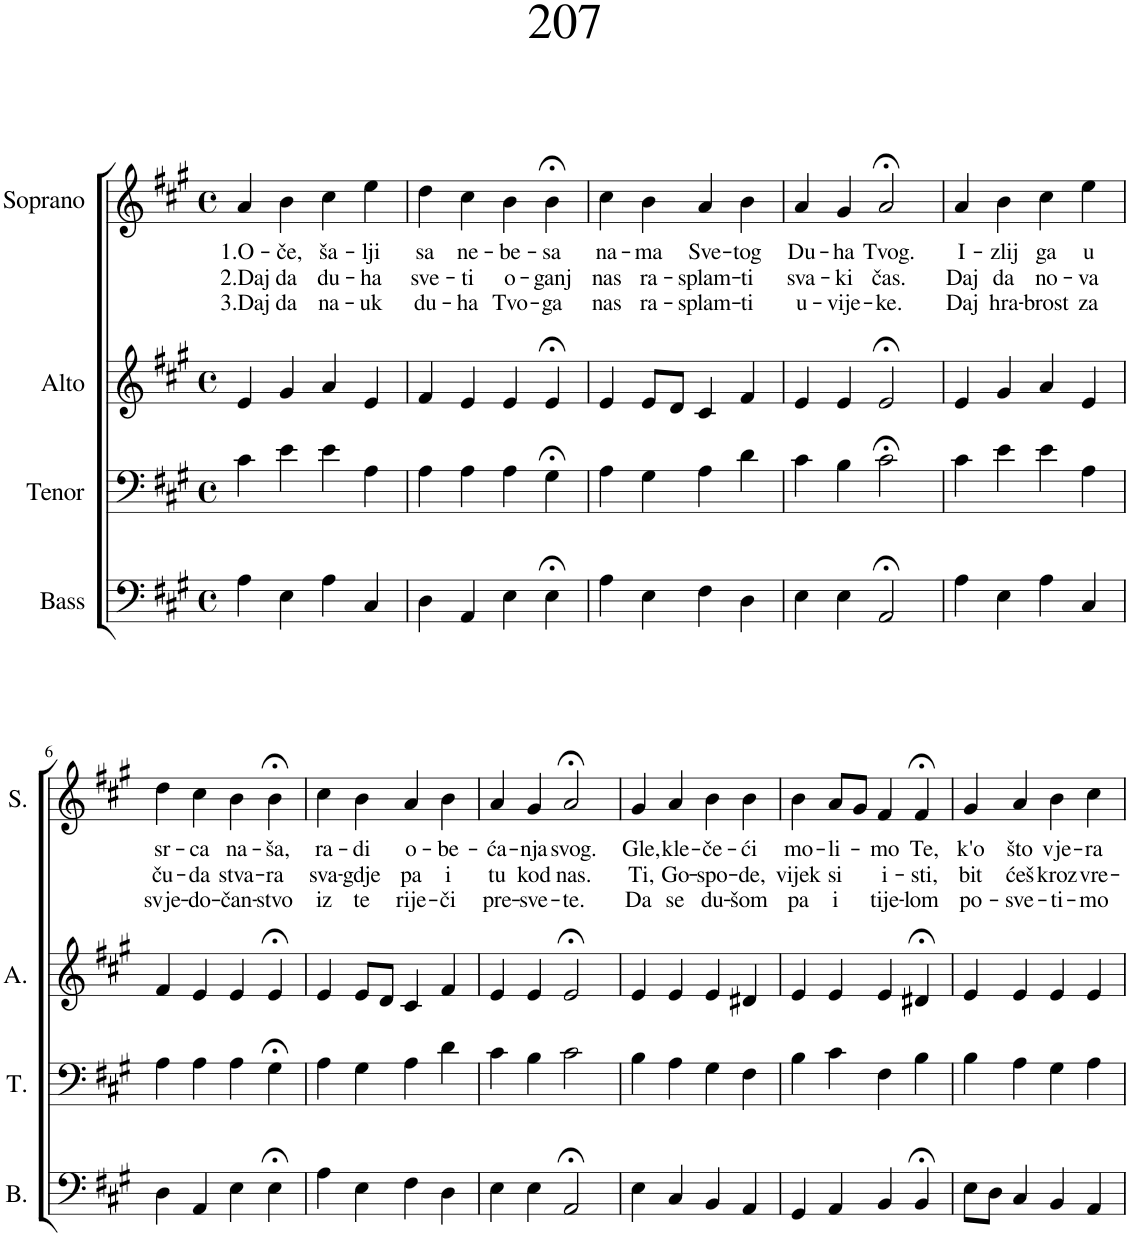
**kern	**kern	**kern	**kern	**text	**text	**text
*part4	*part3	*part2	*part1	*part1	*part1	*part1
*staff4	*staff3	*staff2	*staff1	*staff1	*staff1	*staff1
*I"Bass	*I"Tenor	*I"Alto	*I"Soprano	*	*	*
*I'B.	*I'T.	*I'A.	*I'S.	*	*	*
*clefF4	*clefF4	*clefG2	*clefG2	*	*	*
*k[f#c#g#]	*k[f#c#g#]	*k[f#c#g#]	*k[f#c#g#]	*	*	*
*M4/4	*M4/4	*M4/4	*M4/4	*	*	*
*met(c)	*met(c)	*met(c)	*met(c)	*	*	*
=1	=1	=1	=1	=1	=1	=1
!	!	!	!	!LO:LY:b	!LO:LY:b	!LO:LY:b
4A\	4c#\	4e/	4a/	1.O-	2.Daj	3.Daj
!	!	!	!	!LO:LY:b	!LO:LY:b	!LO:LY:b
4E\	4e\	4g#/	4b\	-če,	da	da
!	!	!	!	!LO:LY:b	!LO:LY:b	!LO:LY:b
4A\	4e\	4a/	4cc#\	ša-	du-	na-
!	!	!	!	!LO:LY:b	!LO:LY:b	!LO:LY:b
4C#/	4A\	4e/	4ee\	-lji	-ha	-uk
=2	=2	=2	=2	=2	=2	=2
!	!	!	!	!LO:LY:b	!LO:LY:b	!LO:LY:b
4D\	4A\	4f#/	4dd\	sa	sve-	du-
!	!	!	!	!LO:LY:b	!LO:LY:b	!LO:LY:b
4AA/	4A\	4e/	4cc#\	ne-	-ti	-ha
!	!	!	!	!LO:LY:b	!LO:LY:b	!LO:LY:b
4E\	4A\	4e/	4b\	-be-	o-	Tvo-
!	!	!	!	!LO:LY:b	!LO:LY:b	!LO:LY:b
4E;<\	4G#;<\	4e;</	4b;<\	-sa	-ganj	-ga
=3	=3	=3	=3	=3	=3	=3
!	!	!	!	!LO:LY:b	!LO:LY:b	!LO:LY:b
4A\	4A\	4e/	4cc#\	na-	nas	nas
!	!	!	!	!LO:LY:b	!LO:LY:b	!LO:LY:b
4E\	4G#\	8e/L	4b\	-ma	ra-	ra-
.	.	8d/J	.	.	.	.
!	!	!	!	!LO:LY:b	!LO:LY:b	!LO:LY:b
4F#\	4A\	4c#/	4a/	Sve-	-splam-	-splam-
!	!	!	!	!LO:LY:b	!LO:LY:b	!LO:LY:b
4D\	4d\	4f#/	4b\	-tog	-ti	-ti
=4	=4	=4	=4	=4	=4	=4
!	!	!	!	!LO:LY:b	!LO:LY:b	!LO:LY:b
4E\	4c#\	4e/	4a/	Du-	sva-	u-
!	!	!	!	!LO:LY:b	!LO:LY:b	!LO:LY:b
4E\	4B\	4e/	4g#/	-ha	-ki	-vije-
!	!	!	!	!LO:LY:b	!LO:LY:b	!LO:LY:b
2AA;</	2c#;<\	2e;</	2a;</	Tvog.	čas.	-ke.
=5	=5	=5	=5	=5	=5	=5
!	!	!	!	!LO:LY:b	!LO:LY:b	!LO:LY:b
4A\	4c#\	4e/	4a/	I-	Daj	Daj
!	!	!	!	!LO:LY:b	!LO:LY:b	!LO:LY:b
4E\	4e\	4g#/	4b\	-zlij	da	hra-
!	!	!	!	!LO:LY:b	!LO:LY:b	!LO:LY:b
4A\	4e\	4a/	4cc#\	ga	no-	-brost
!	!	!	!	!LO:LY:b	!LO:LY:b	!LO:LY:b
4C#/	4A\	4e/	4ee\	u	-va	za
!!LO:LB:g=z
=6	=6	=6	=6	=6	=6	=6
!	!	!	!	!LO:LY:b	!LO:LY:b	!LO:LY:b
4D\	4A\	4f#/	4dd\	sr-	ču-	svje-
!	!	!	!	!LO:LY:b	!LO:LY:b	!LO:LY:b
4AA/	4A\	4e/	4cc#\	-ca	-da	-do-
!	!	!	!	!LO:LY:b	!LO:LY:b	!LO:LY:b
4E\	4A\	4e/	4b\	na-	stva-	-čan-
!	!	!	!	!LO:LY:b	!LO:LY:b	!LO:LY:b
4E;<\	4G#;<\	4e;</	4b;<\	-ša,	-ra	-stvo
=7	=7	=7	=7	=7	=7	=7
!	!	!	!	!LO:LY:b	!LO:LY:b	!LO:LY:b
4A\	4A\	4e/	4cc#\	ra-	sva-	iz
!	!	!	!	!LO:LY:b	!LO:LY:b	!LO:LY:b
4E\	4G#\	8e/L	4b\	-di	-gdje	te
.	.	8d/J	.	.	.	.
!	!	!	!	!LO:LY:b	!LO:LY:b	!LO:LY:b
4F#\	4A\	4c#/	4a/	o-	pa	rije-
!	!	!	!	!LO:LY:b	!LO:LY:b	!LO:LY:b
4D\	4d\	4f#/	4b\	-be-	i	-či
=8	=8	=8	=8	=8	=8	=8
!	!	!	!	!LO:LY:b	!LO:LY:b	!LO:LY:b
4E\	4c#\	4e/	4a/	-ća-	tu	pre-
!	!	!	!	!LO:LY:b	!LO:LY:b	!LO:LY:b
4E\	4B\	4e/	4g#/	-nja	kod	-sve-
!	!	!	!	!LO:LY:b	!LO:LY:b	!LO:LY:b
2AA;</	2c#\	2e;</	2a;</	svog.	nas.	-te.
=9	=9	=9	=9	=9	=9	=9
!	!	!	!	!LO:LY:b	!LO:LY:b	!LO:LY:b
4E\	4B\	4e/	4g#/	Gle,	Ti,	Da
!	!	!	!	!LO:LY:b	!LO:LY:b	!LO:LY:b
4C#/	4A\	4e/	4a/	kle-	Go-	se
!	!	!	!	!LO:LY:b	!LO:LY:b	!LO:LY:b
4BB/	4G#\	4e/	4b\	-če-	-spo-	du-
!	!	!	!	!LO:LY:b	!LO:LY:b	!LO:LY:b
4AA/	4F#\	4d#X/	4b\	-ći	-de,	-šom
=10	=10	=10	=10	=10	=10	=10
!	!	!	!	!LO:LY:b	!LO:LY:b	!LO:LY:b
4GG#/	4B\	4e/	4b\	mo-	vijek	pa
!	!	!	!	!LO:LY:b	!LO:LY:b	!LO:LY:b
4AA/	4c#\	4e/	8a/L	-li-	si	i
.	.	.	8g#/J	.	.	.
!	!	!	!	!LO:LY:b	!LO:LY:b	!LO:LY:b
4BB/	4F#\	4e/	4f#/	-mo	i-	tije-
!	!	!	!	!LO:LY:b	!LO:LY:b	!LO:LY:b
4BB;</	4B\	4d#X;</	4f#;</	Te,	-sti,	-lom
=11	=11	=11	=11	=11	=11	=11
!	!	!	!	!LO:LY:b	!LO:LY:b	!LO:LY:b
8E\L	4B\	4e/	4g#/	k'o	bit	po-
8D\J	.	.	.	.	.	.
!	!	!	!	!LO:LY:b	!LO:LY:b	!LO:LY:b
4C#/	4A\	4e/	4a/	što	ćeš	-sve-
!	!	!	!	!LO:LY:b	!LO:LY:b	!LO:LY:b
4BB/	4G#\	4e/	4b\	vje-	kroz	-ti-
!	!	!	!	!LO:LY:b	!LO:LY:b	!LO:LY:b
4AA/	4A\	4e/	4cc#\	-ra	vre-	-mo
=	=	=	=	=	=	=
*-	*-	*-	*-	*-	*-	*-
